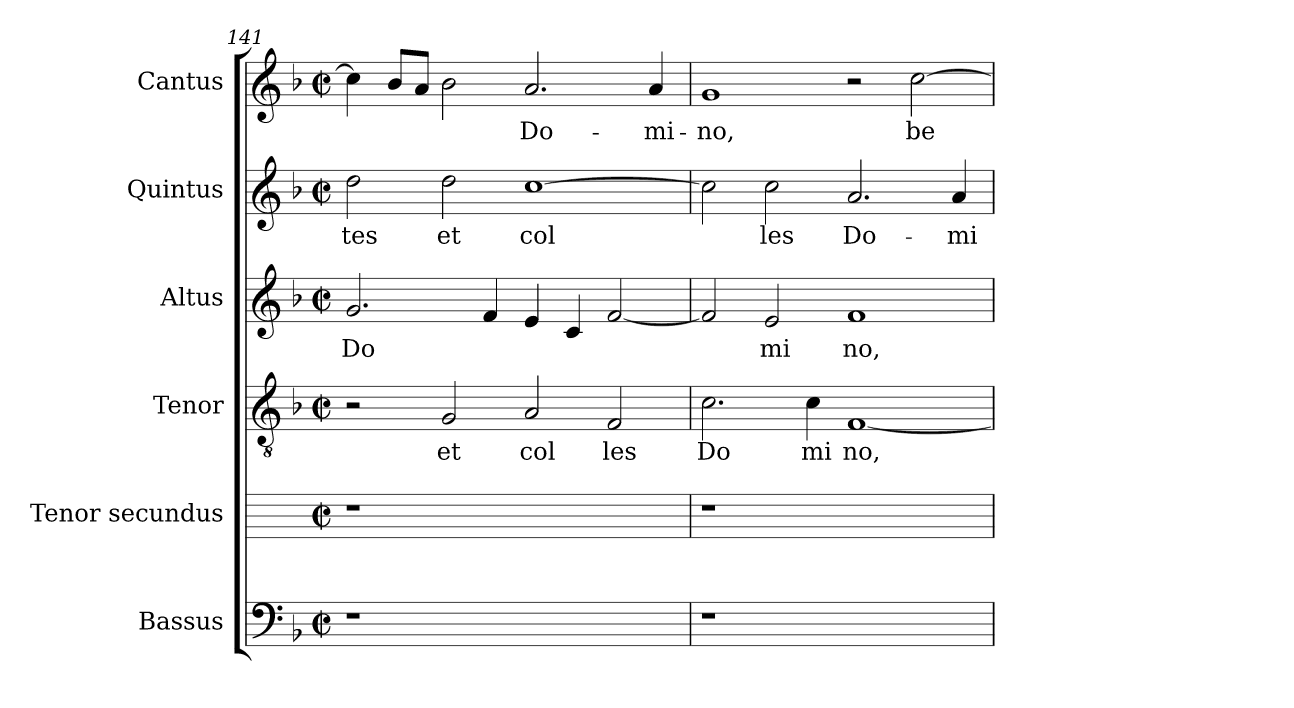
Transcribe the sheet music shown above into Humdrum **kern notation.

**kern	**kern	**kern	**text	**kern	**text	**kern	**text	**kern	**text
*part6	*part5	*part4	*part4	*part3	*part3	*part2	*part2	*part1	*part1
*staff6	*staff5	*staff4	*staff4	*staff3	*staff3	*staff2	*staff2	*staff1	*staff1
*I"Bassus	*I"Tenor  secundus	*I"Tenor	*	*I"Altus	*	*I"Quintus	*	*I"Cantus	*
*I'B	*	*I'T	*	*I'A	*	*I'Q	*	*I'C	*
*clefF4	*	*clefGv2	*	*clefG2	*	*clefG2	*	*clefG2	*
*k[b-]	*k[]	*k[b-]	*	*k[b-]	*	*k[b-]	*	*k[b-]	*
*F:	*C:	*F:	*	*F:	*	*F:	*	*F:	*
*M2/2	*M2/2	*M2/2	*	*M2/2	*	*M2/2	*	*M2/2	*
*met(c|)	*met(c|)	*met(c|)	*	*met(c|)	*	*met(c|)	*	*met(c|)	*
=141	=141	=141	=141	=141	=141	=141	=141	=141	=141
!	!	!	!	!	!LO:LY:b:cj	!	!LO:LY:b:cj	!	!LO:LY:b:cj
1r	1r	2r	.	2.g/	Do	2dd\	tes	4cc\]	.
!	!	!	!	!	!	!	!	!	!LO:LY:b:cj
.	.	.	.	.	.	.	.	8b-/L	.
!	!	!	!	!	!	!	!	!	!LO:LY:b:cj
.	.	.	.	.	.	.	.	8a/J	.
!	!	!	!LO:LY:b:cj	!	!	!	!LO:LY:b:cj	!	!LO:LY:b:cj
.	.	2G/	et	.	.	2dd\	et	2b-\	.
!	!	!	!	!	!LO:LY:b:cj	!	!	!	!
.	.	.	.	4f/	.	.	.	.	.
!	!	!	!LO:LY:b:cj	!	!LO:LY:b:cj	!	!LO:LY:b:cj	!	!LO:LY:b:cj
1ryy	1ryy	2A/	col	4e/	.	[>1cc	col-	2.a/	Do-
!	!	!	!	!	!LO:LY:b:cj	!	!	!	!
.	.	.	.	4c/	.	.	.	.	.
!	!	!	!LO:LY:b:cj	!	!LO:LY:b:cj	!	!	!	!
.	.	2F/	les	[<2f/	.	.	.	.	.
!	!	!	!	!	!	!	!	!	!LO:LY:b:cj
.	.	.	.	.	.	.	.	4a/	-mi-
=142	=142	=142	=142	=142	=142	=142	=142	=142	=142
!	!	!	!LO:LY:b:cj	!	!LO:LY:b:cj	!	!LO:LY:b:cj	!	!LO:LY:b:cj
1r	1r	2.c\	Do	2f/]	.	2cc\]	--	1g	-no,
!	!	!	!	!	!LO:LY:b:cj	!	!LO:LY:b:cj	!	!
.	.	.	.	2e/	mi	2cc\	-les	.	.
!	!	!	!LO:LY:b:cj	!	!	!	!	!	!
.	.	4c\	mi	.	.	.	.	.	.
!	!	!	!LO:LY:b:cj	!	!LO:LY:b:cj	!	!LO:LY:b:cj	!	!
1ryy	1ryy	[<1F	no,	1f	no,	2.a/	Do-	2r	.
!	!	!	!	!	!	!	!	!	!LO:LY:b:cj
.	.	.	.	.	.	.	.	[>2cc\	be-
!	!	!	!	!	!	!	!LO:LY:b:cj	!	!
.	.	.	.	.	.	4a/	-mi-	.	.
=	=	=	=	=	=	=	=	=	=
*-	*-	*-	*-	*-	*-	*-	*-	*-	*-
